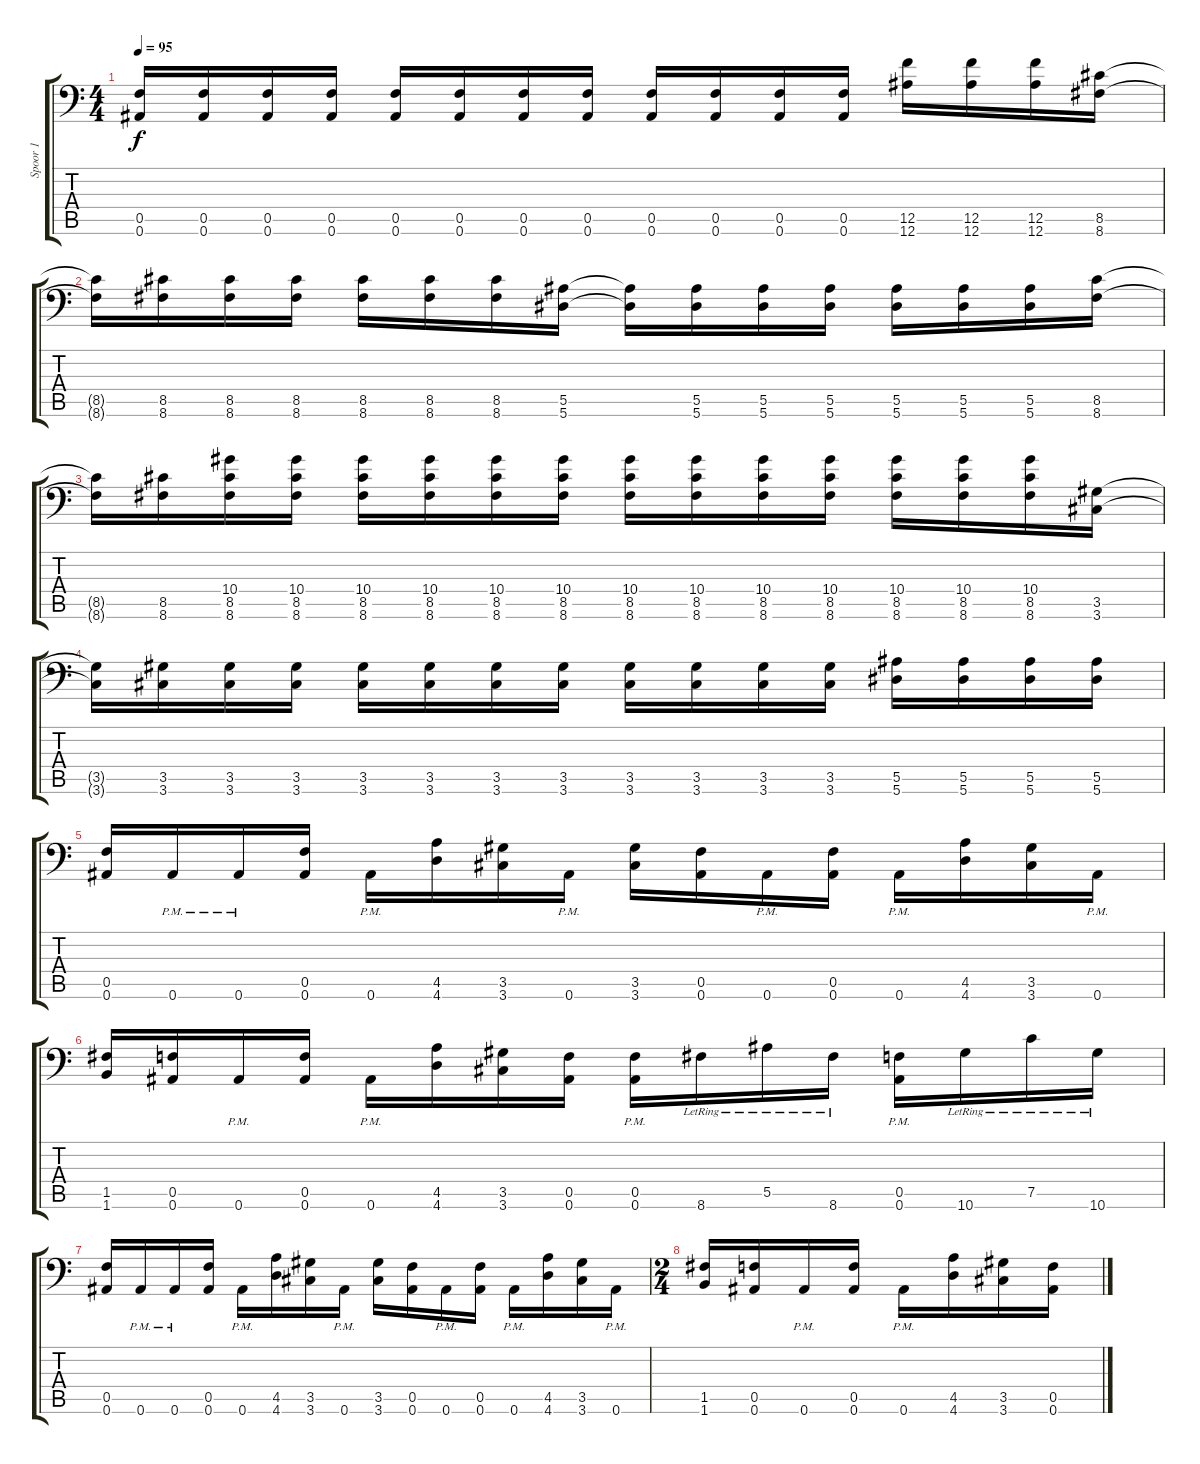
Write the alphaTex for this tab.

\track ("Spoor 1" "Spoor 1") {instrument distortionguitar}
\staff {score tabs}
\tuning (C4 G3 Eb3 Bb2 F2 Bb1) {hide}
\ts (4 4)
\tempo 95
\clef f4
\ks c
(0.5{t} 0.6{t}).16{dy f} (0.5 0.6).16 (0.5 0.6).16 (0.5 0.6).16 (0.5 0.6).16 (0.5 0.6).16 (0.5 0.6).16 (0.5 0.6).16 (0.5 0.6).16 (0.5 0.6).16 (0.5 0.6).16 (0.5 0.6).16 (12.5 12.6).16 (12.5 12.6).16 (12.5 12.6).16 (8.5 8.6).16 |
(8.5{t} 8.6{t}).16 (8.5 8.6).16 (8.5 8.6).16 (8.5 8.6).16 (8.5 8.6).16 (8.5 8.6).16 (8.5 8.6).16 (5.5 5.6).16 (5.5{t} 5.6{t}).16 (5.5 5.6).16 (5.5 5.6).16 (5.5 5.6).16 (5.5 5.6).16 (5.5 5.6).16 (5.5 5.6).16 (8.5 8.6).16 |
(8.5{t} 8.6{t}).16 (8.5 8.6).16 (10.4 8.5 8.6).16 (10.4 8.5 8.6).16 (10.4 8.5 8.6).16 (10.4 8.5 8.6).16 (10.4 8.5 8.6).16 (10.4 8.5 8.6).16 (10.4 8.5 8.6).16 (10.4 8.5 8.6).16 (10.4 8.5 8.6).16 (10.4 8.5 8.6).16 (10.4 8.5 8.6).16 (10.4 8.5 8.6).16 (10.4 8.5 8.6).16 (3.5 3.6).16 |
(3.5{t} 3.6{t}).16 (3.5 3.6).16 (3.5 3.6).16 (3.5 3.6).16 (3.5 3.6).16 (3.5 3.6).16 (3.5 3.6).16 (3.5 3.6).16 (3.5 3.6).16 (3.5 3.6).16 (3.5 3.6).16 (3.5 3.6).16 (5.5 5.6).16 (5.5 5.6).16 (5.5 5.6).16 (5.5 5.6).16 |
(0.5 0.6).16 0.6{pm}.16 0.6{pm}.16 (0.5 0.6).16 0.6{pm}.16 (4.5 4.6).16 (3.5 3.6).16 0.6{pm}.16 (3.5 3.6).16 (0.5 0.6).16 0.6{pm}.16 (0.5 0.6).16 0.6{pm}.16 (4.5 4.6).16 (3.5 3.6).16 0.6{pm}.16 |
(1.5 1.6).16 (0.5 0.6).16 0.6{pm}.16 (0.5 0.6).16 0.6{pm}.16 (4.5 4.6).16 (3.5 3.6).16 (0.5 0.6).16 (0.5{pm} 0.6{pm}).16 8.6{lr}.16 5.5{lr}.16 8.6{lr}.16 (0.5{pm} 0.6{pm}).16 10.6{lr}.16 7.5{lr}.16 10.6{lr}.16 |
(0.5 0.6).16 0.6{pm}.16 0.6{pm}.16 (0.5 0.6).16 0.6{pm}.16 (4.5 4.6).16 (3.5 3.6).16 0.6{pm}.16 (3.5 3.6).16 (0.5 0.6).16 0.6{pm}.16 (0.5 0.6).16 0.6{pm}.16 (4.5 4.6).16 (3.5 3.6).16 0.6{pm}.16 |
\ts (2 4)
(1.5 1.6).16 (0.5 0.6).16 0.6{pm}.16 (0.5 0.6).16 0.6{pm}.16 (4.5 4.6).16 (3.5 3.6).16 (0.5 0.6).16
